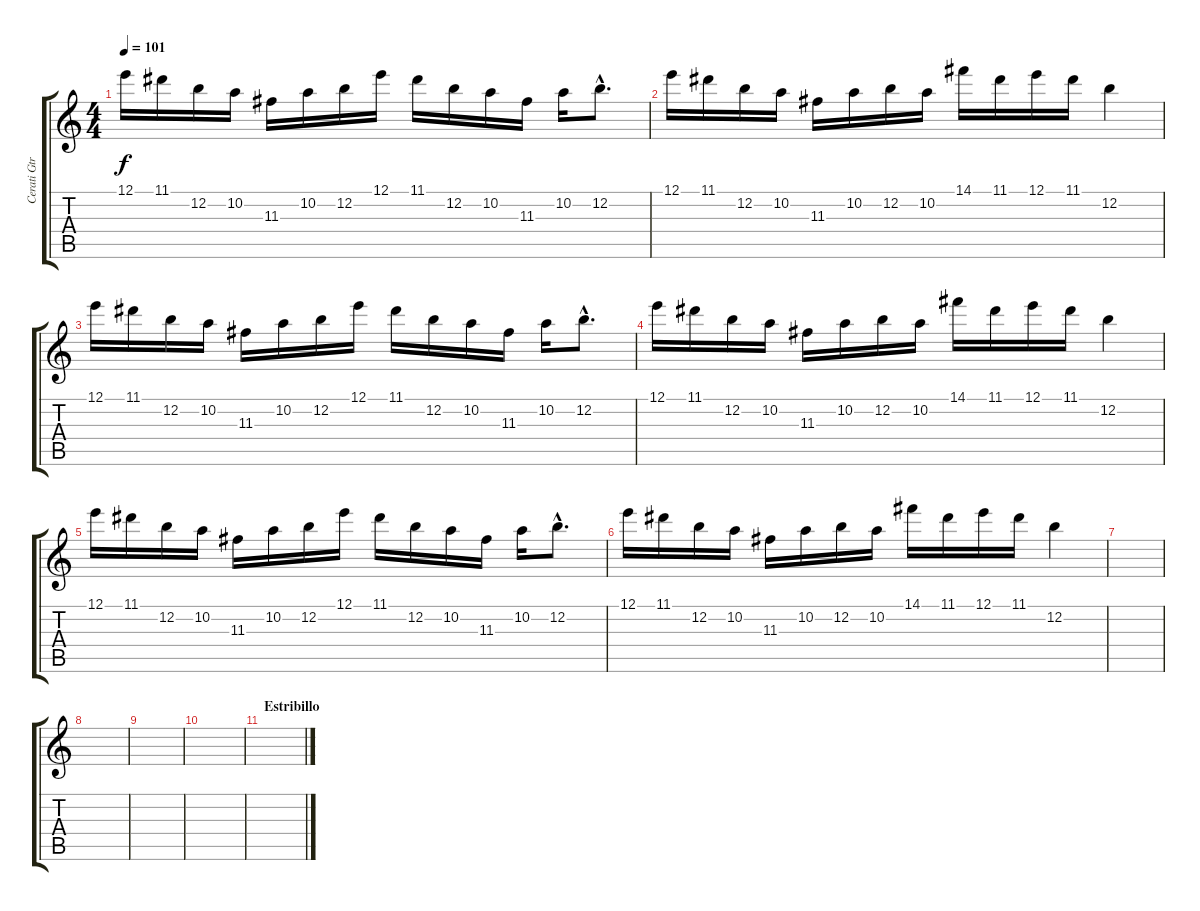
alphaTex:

\track ("Cerati Gtr Distor" "Cerati Gtr") {instrument overdrivenguitar}
\staff {score tabs}
\tuning (E4 B3 G3 D3 A2 E2) {hide}
\ts (4 4)
\tempo 101
\clef g2
\ks c
12.1.16{dy f} 11.1.16 12.2.16 10.2.16 11.3.16 10.2.16 12.2.16 12.1.16 11.1.16 12.2.16 10.2.16 11.3.16 10.2.16 12.2{hac}.8{d} |
12.1.16 11.1.16 12.2.16 10.2.16 11.3.16 10.2.16 12.2.16 10.2.16 14.1.16 11.1.16 12.1.16 11.1.16 12.2.4 |
12.1.16 11.1.16 12.2.16 10.2.16 11.3.16 10.2.16 12.2.16 12.1.16 11.1.16 12.2.16 10.2.16 11.3.16 10.2.16 12.2{hac}.8{d} |
12.1.16 11.1.16 12.2.16 10.2.16 11.3.16 10.2.16 12.2.16 10.2.16 14.1.16 11.1.16 12.1.16 11.1.16 12.2.4 |
12.1.16 11.1.16 12.2.16 10.2.16 11.3.16 10.2.16 12.2.16 12.1.16 11.1.16 12.2.16 10.2.16 11.3.16 10.2.16 12.2{hac}.8{d} |
12.1.16 11.1.16 12.2.16 10.2.16 11.3.16 10.2.16 12.2.16 10.2.16 14.1.16 11.1.16 12.1.16 11.1.16 12.2.4 |
|
|
|
|
\section ("" "Estribillo")
